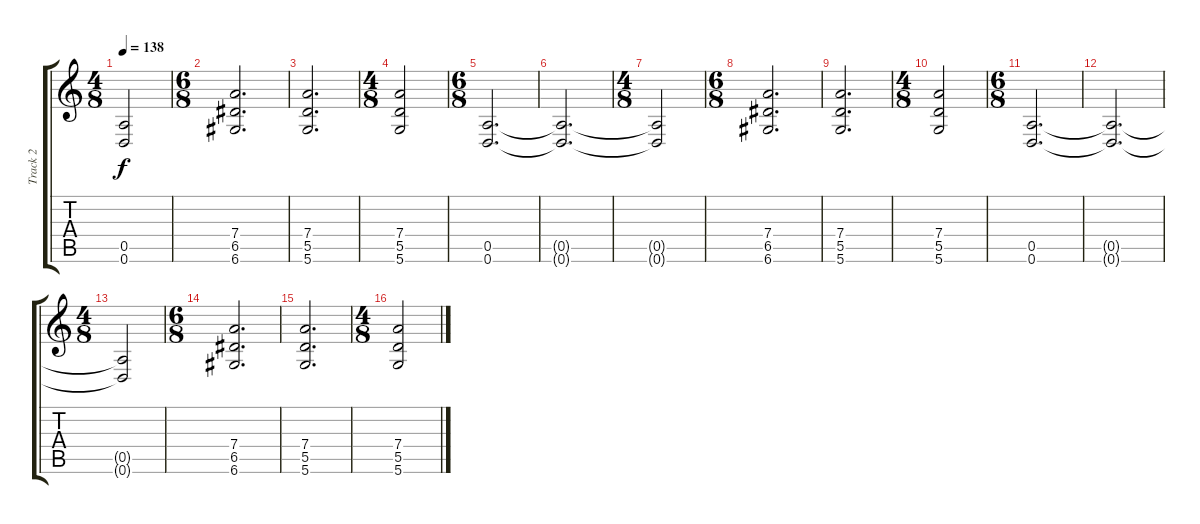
\track ("Track 2" "Track 2") {instrument distortionguitar}
\staff {score tabs}
\tuning (E4 B3 G3 D3 A2 D2) {hide}
\ts (4 8)
\tempo 138
\clef g2
\ks c
(0.5{t} 0.6{t}).2{dy f} |
\ts (6 8)
(7.4 6.5 6.6).2{d} |
(7.4 5.5 5.6).2{d} |
\ts (4 8)
(7.4 5.5 5.6).2 |
\ts (6 8)
(0.5 0.6).2{d} |
(0.5{t} 0.6{t}).2{d} |
\ts (4 8)
(0.5{t} 0.6{t}).2 |
\ts (6 8)
(7.4 6.5 6.6).2{d} |
(7.4 5.5 5.6).2{d} |
\ts (4 8)
(7.4 5.5 5.6).2 |
\ts (6 8)
(0.5 0.6).2{d} |
(0.5{t} 0.6{t}).2{d} |
\ts (4 8)
(0.5{t} 0.6{t}).2 |
\ts (6 8)
(7.4 6.5 6.6).2{d} |
(7.4 5.5 5.6).2{d} |
\ts (4 8)
(7.4 5.5 5.6).2
